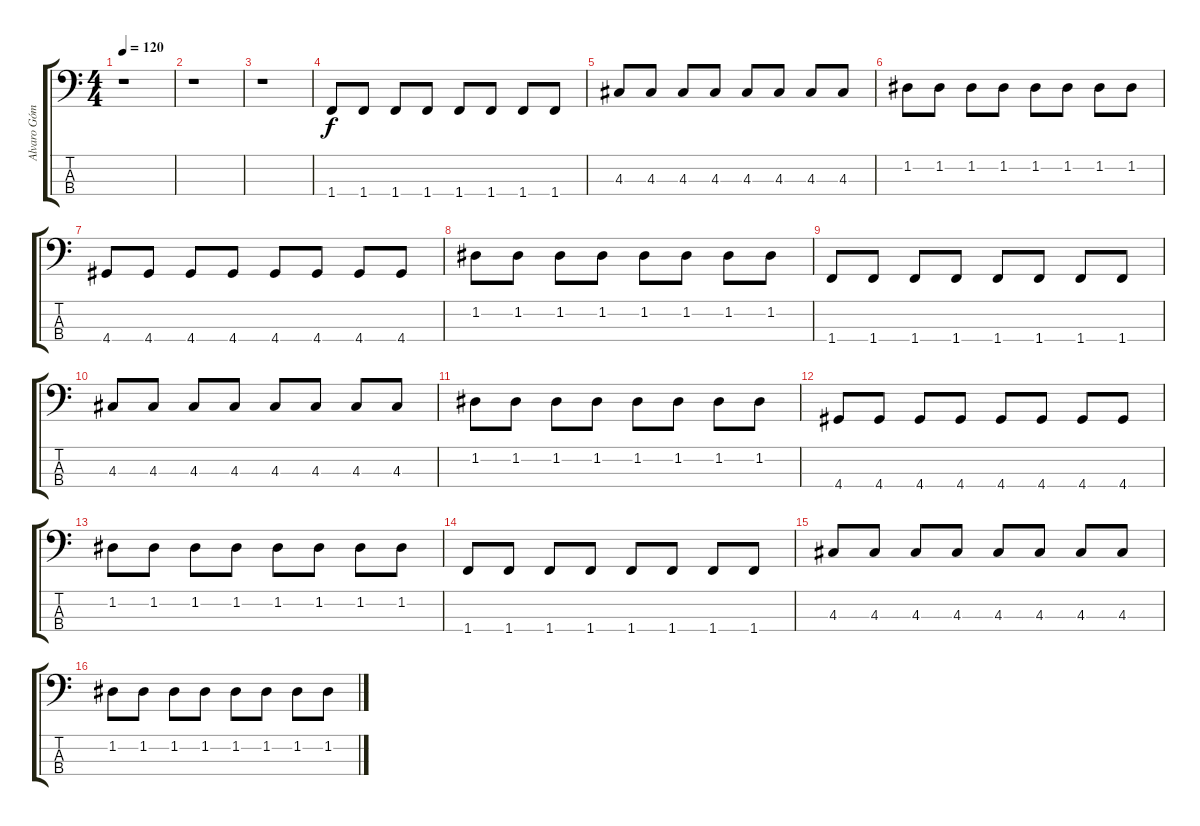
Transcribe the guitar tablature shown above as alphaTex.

\track ("Alvaro Gómez" "Alvaro Góm") {instrument electricbasspick}
\staff {score tabs}
\tuning (G2 D2 A1 E1) {hide}
\ts (4 4)
\tempo 120
\clef f4
\ks c
r.1{dy f} |
r.1 |
r.1 |
1.4.8 1.4.8 1.4.8 1.4.8 1.4.8 1.4.8 1.4.8 1.4.8 |
4.3.8 4.3.8 4.3.8 4.3.8 4.3.8 4.3.8 4.3.8 4.3.8 |
1.2.8 1.2.8 1.2.8 1.2.8 1.2.8 1.2.8 1.2.8 1.2.8 |
4.4.8 4.4.8 4.4.8 4.4.8 4.4.8 4.4.8 4.4.8 4.4.8 |
1.2.8 1.2.8 1.2.8 1.2.8 1.2.8 1.2.8 1.2.8 1.2.8 |
1.4.8 1.4.8 1.4.8 1.4.8 1.4.8 1.4.8 1.4.8 1.4.8 |
4.3.8 4.3.8 4.3.8 4.3.8 4.3.8 4.3.8 4.3.8 4.3.8 |
1.2.8 1.2.8 1.2.8 1.2.8 1.2.8 1.2.8 1.2.8 1.2.8 |
4.4.8 4.4.8 4.4.8 4.4.8 4.4.8 4.4.8 4.4.8 4.4.8 |
1.2.8 1.2.8 1.2.8 1.2.8 1.2.8 1.2.8 1.2.8 1.2.8 |
1.4.8 1.4.8 1.4.8 1.4.8 1.4.8 1.4.8 1.4.8 1.4.8 |
4.3.8 4.3.8 4.3.8 4.3.8 4.3.8 4.3.8 4.3.8 4.3.8 |
1.2.8 1.2.8 1.2.8 1.2.8 1.2.8 1.2.8 1.2.8 1.2.8
